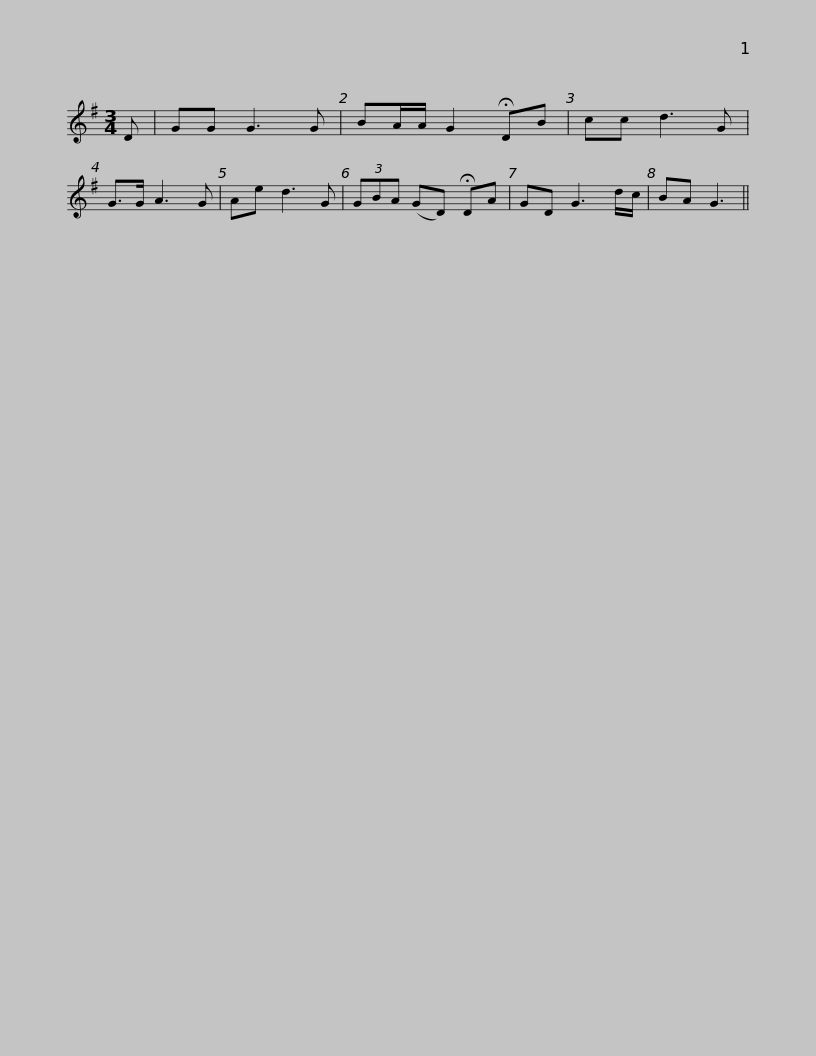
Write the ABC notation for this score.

X:1
L:1/8
M:3/4
I:linebreak $
K:G
V:1 treble
V:1
 D | GG G3 G | BA/A/ G2 !fermata!DB | cc d3 G | G>G A3 G |$ %5
 Ae d3 G | (3GBA (GD) !fermata!DA | GD G3 d/c/ | BA G3 || %9
